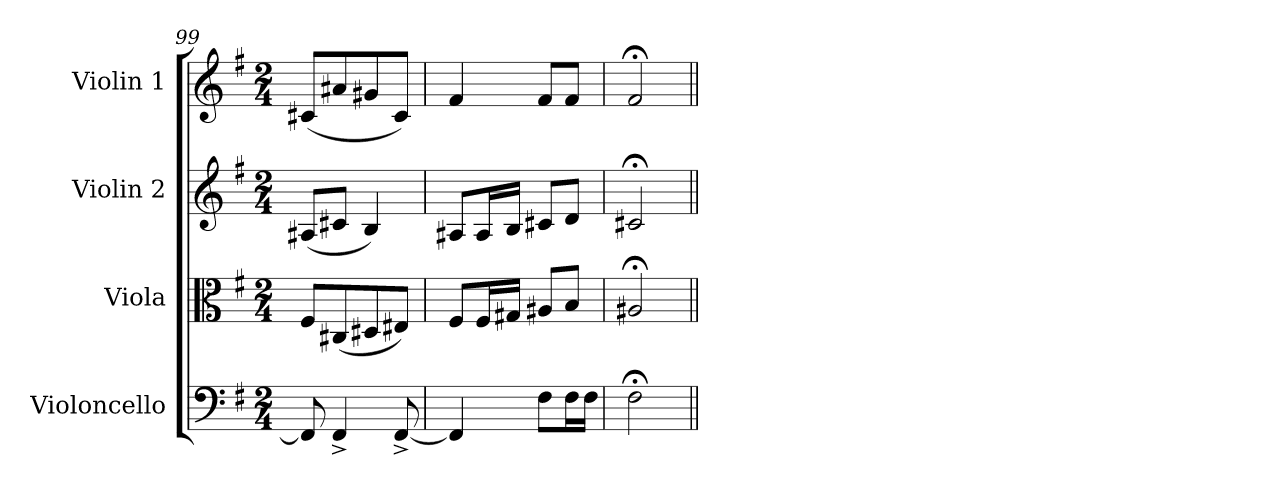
**kern	**kern	**kern	**kern
*part4	*part3	*part2	*part1
*staff4	*staff3	*staff2	*staff1
*I"Violoncello	*I"Viola	*I"Violin 2	*I"Violin 1
*I'Vc	*I'Vla	*I'Vln	*I'Vln
*clefF4	*clefC3	*clefG2	*clefG2
*k[f#]	*k[f#]	*k[f#]	*k[f#]
*M2/4	*M2/4	*M2/4	*M2/4
=99	=99	=99	=99
8FF#/]	8F#/L	(8A#X/L	(8c#X/L
4FF#^/	(<8C#X/	8c#X/J	8a#X/
.	8D#X/	4B/)	8g#X/
[<8FF#^/	8E#X/J)	.	8c#/J)
=100	=100	=100	=100
4FF#/]	8F#/L	8A#X/L	4f#/
.	16F#/L	16A#/L	.
.	16G#X/JJ	16B/JJ	.
8F#\L	8A#X/L	8c#X/L	8f#/L
16F#\L	8B/J	8d/J	8f#/J
16F#\JJ	.	.	.
=101	=101	=101	=101
2F#;<\	2A#X;</	2c#X;</	2f#;</
=||	=||	=||	=||
*-	*-	*-	*-
